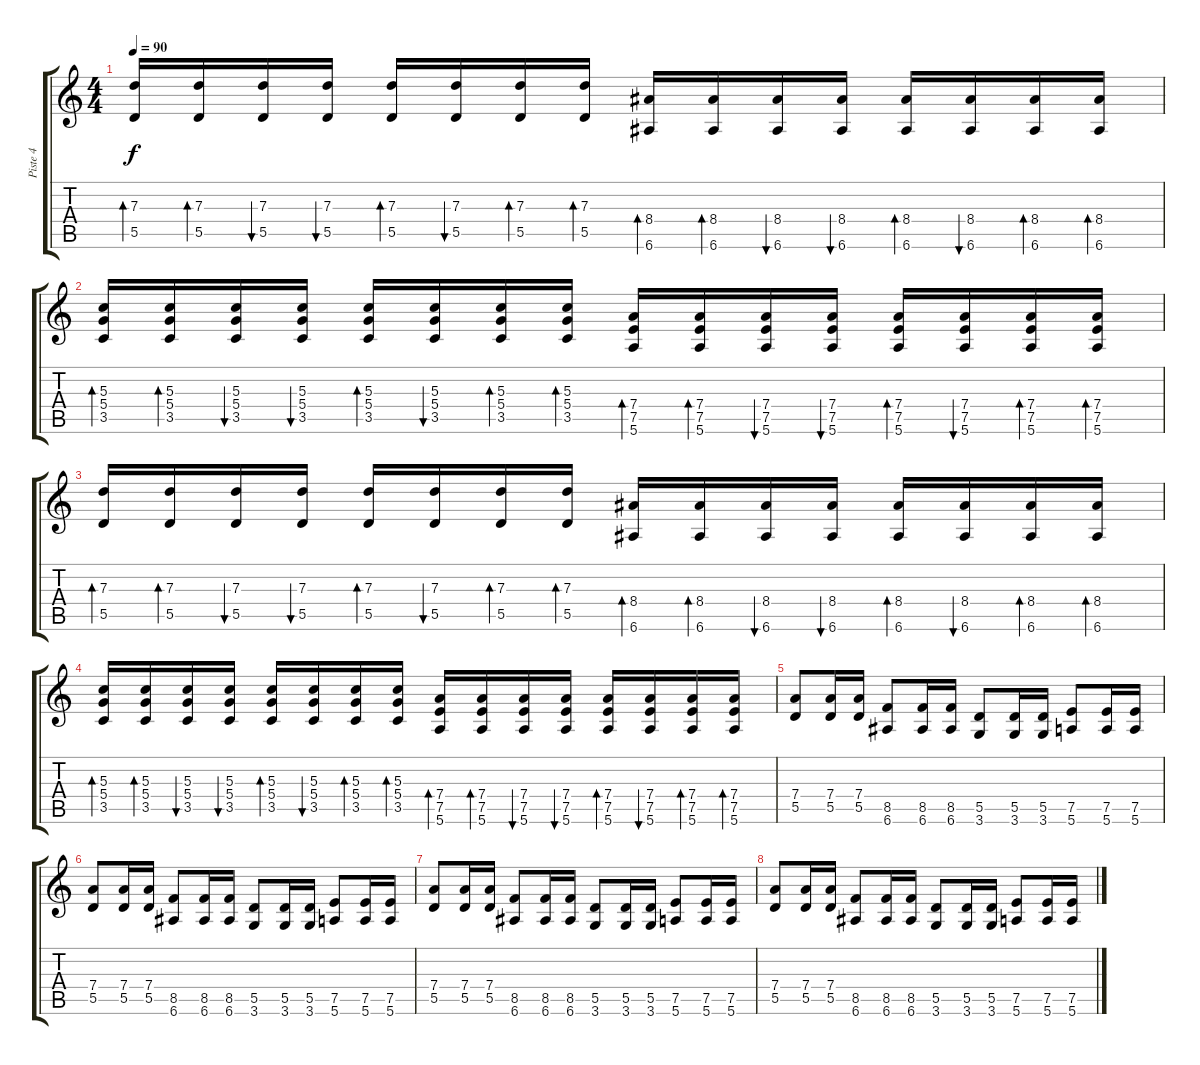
\track ("Piste 4" "Piste 4") {instrument overdrivenguitar}
\staff {score tabs}
\tuning (E4 B3 G3 D3 A2 E2) {hide}
\ts (4 4)
\tempo 90
\clef g2
\ks c
(7.3 5.5).16{bd 60 dy f} (7.3 5.5).16{bd 60} (7.3 5.5).16{bu 60} (7.3 5.5).16{bu 60} (7.3 5.5).16{bd 60} (7.3 5.5).16{bu 60} (7.3 5.5).16{bd 60} (7.3 5.5).16{bd 60} (8.4 6.6).16{bd 60} (8.4 6.6).16{bd 60} (8.4 6.6).16{bu 60} (8.4 6.6).16{bu 60} (8.4 6.6).16{bd 60} (8.4 6.6).16{bu 60} (8.4 6.6).16{bd 60} (8.4 6.6).16{bd 60} |
(5.3 5.4 3.5).16{bd 60} (5.3 5.4 3.5).16{bd 60} (5.3 5.4 3.5).16{bu 60} (5.3 5.4 3.5).16{bu 60} (5.3 5.4 3.5).16{bd 60} (5.3 5.4 3.5).16{bu 60} (5.3 5.4 3.5).16{bd 60} (5.3 5.4 3.5).16{bd 60} (7.4 7.5 5.6).16{bd 60} (7.4 7.5 5.6).16{bd 60} (7.4 7.5 5.6).16{bu 60} (7.4 7.5 5.6).16{bu 60} (7.4 7.5 5.6).16{bd 60} (7.4 7.5 5.6).16{bu 60} (7.4 7.5 5.6).16{bd 60} (7.4 7.5 5.6).16{bd 60} |
(7.3 5.5).16{bd 60} (7.3 5.5).16{bd 60} (7.3 5.5).16{bu 60} (7.3 5.5).16{bu 60} (7.3 5.5).16{bd 60} (7.3 5.5).16{bu 60} (7.3 5.5).16{bd 60} (7.3 5.5).16{bd 60} (8.4 6.6).16{bd 60} (8.4 6.6).16{bd 60} (8.4 6.6).16{bu 60} (8.4 6.6).16{bu 60} (8.4 6.6).16{bd 60} (8.4 6.6).16{bu 60} (8.4 6.6).16{bd 60} (8.4 6.6).16{bd 60} |
(5.3 5.4 3.5).16{bd 60} (5.3 5.4 3.5).16{bd 60} (5.3 5.4 3.5).16{bu 60} (5.3 5.4 3.5).16{bu 60} (5.3 5.4 3.5).16{bd 60} (5.3 5.4 3.5).16{bu 60} (5.3 5.4 3.5).16{bd 60} (5.3 5.4 3.5).16{bd 60} (7.4 7.5 5.6).16{bd 60} (7.4 7.5 5.6).16{bd 60} (7.4 7.5 5.6).16{bu 60} (7.4 7.5 5.6).16{bu 60} (7.4 7.5 5.6).16{bd 60} (7.4 7.5 5.6).16{bu 60} (7.4 7.5 5.6).16{bd 60} (7.4 7.5 5.6).16{bd 60} |
(7.4 5.5).8 (7.4 5.5).16 (7.4 5.5).16 (8.5 6.6).8 (8.5 6.6).16 (8.5 6.6).16 (5.5 3.6).8 (5.5 3.6).16 (5.5 3.6).16 (7.5 5.6).8 (7.5 5.6).16 (7.5 5.6).16 |
(7.4 5.5).8 (7.4 5.5).16 (7.4 5.5).16 (8.5 6.6).8 (8.5 6.6).16 (8.5 6.6).16 (5.5 3.6).8 (5.5 3.6).16 (5.5 3.6).16 (7.5 5.6).8 (7.5 5.6).16 (7.5 5.6).16 |
(7.4 5.5).8 (7.4 5.5).16 (7.4 5.5).16 (8.5 6.6).8 (8.5 6.6).16 (8.5 6.6).16 (5.5 3.6).8 (5.5 3.6).16 (5.5 3.6).16 (7.5 5.6).8 (7.5 5.6).16 (7.5 5.6).16 |
(7.4 5.5).8 (7.4 5.5).16 (7.4 5.5).16 (8.5 6.6).8 (8.5 6.6).16 (8.5 6.6).16 (5.5 3.6).8 (5.5 3.6).16 (5.5 3.6).16 (7.5 5.6).8 (7.5 5.6).16 (7.5 5.6).16
